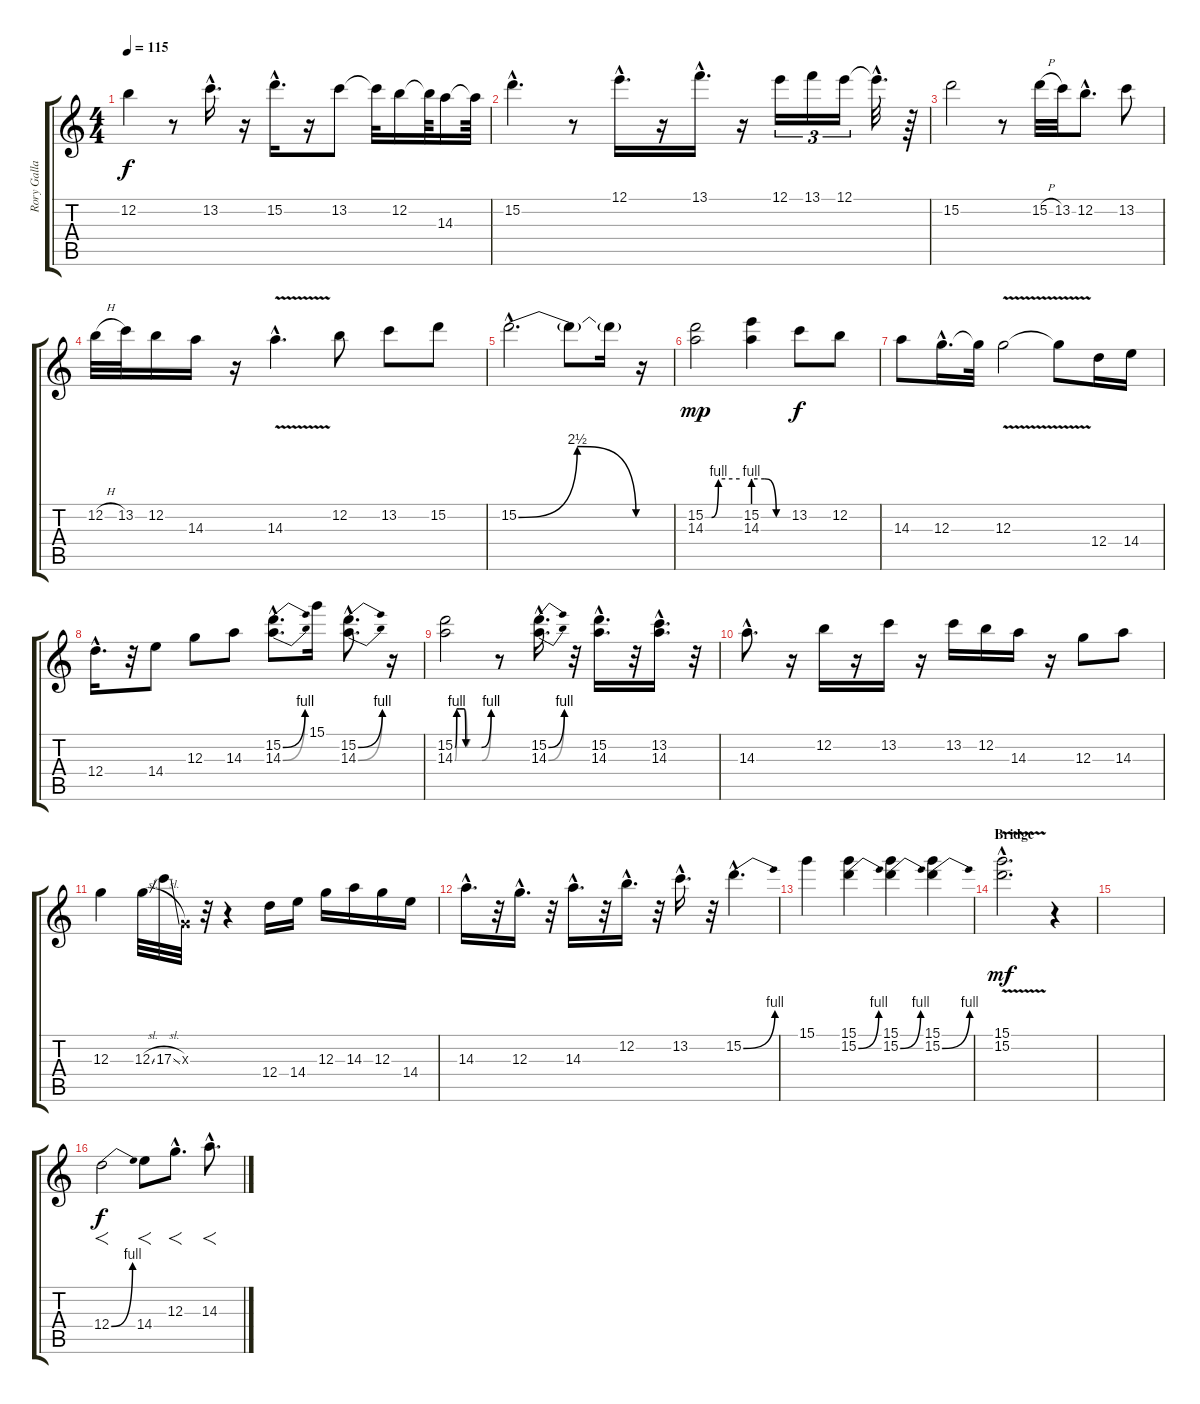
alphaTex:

\track ("Rory Gallagher (Lead)" "Rory Galla") {instrument overdrivenguitar}
\staff {score tabs}
\tuning (E4 B3 G3 D3 A2 E2) {hide}
\ts (4 4)
\tempo 115
\clef g2
\ks c
12.2{t}.4{dy f} r.8 13.2{hac}.16{d} r.16 15.2{hac}.16{d} r.16 13.2.8 13.2{t}.32 12.2.16 12.2{t}.64 14.3.16 14.3{t}.64 |
15.2{hac}.4{d} r.8 12.1{hac}.16{d} r.16 13.1{hac}.16{d} r.16 12.1.16{tu (3 2)} 13.1.16{tu (3 2)} 12.1.16{tu (3 2)} 12.1{hac t}.32{d} r.64 |
15.2.2 r.8 15.2{h}.32 13.2.32 12.2{hac}.8{d} 13.2.8 |
12.2{h}.32 13.2.32 12.2.16 14.3.16 r.16 14.3{v hac}.4{d} 12.2.8 13.2.8 15.2.8 |
15.2{be (bendrelease 0 0 33 10 36 10 60 0) hac}.2{d} 15.2{t}.8 15.2{t}.16 r.16 |
(15.2{be (custom 0 0 11 0 23 4 60 4)} 14.3).2{dy mp} (15.2{be (custom 0 4 20 4 40 0 60 0)} 14.3).4 13.2.8{dy f} 12.2.8 |
14.3.8 12.3{hac}.16{d} 12.3{t}.32 12.3{v}.2 12.3{t}.8 12.4.16 14.4.16 |
12.4{hac}.16{d instrument guitarharmonics} r.32{instrument overdrivenguitar} 14.4.8 12.3.8 14.3.8 (15.2{be (bend 0 0 60 4) hac} 14.3{be (bend 0 0 60 4) hac}).8{d} 15.1.16 (15.2{be (bend 0 0 60 4) hac} 14.3{be (bend 0 0 60 4) hac}).8{d} r.16 |
(15.2{be (custom 0 0 3 4 8 4 15 4 18 0 44 0 60 4)} 14.3{be (custom 0 0 3 4 7 4 15 4 20 0 45 0 60 4)}).2 r.8 (15.2{be (bend 0 0 60 4) hac} 14.3{be (bend 0 0 60 4) hac}).16{d} r.32 (15.2{hac} 14.3{hac}).16{d} r.32 (13.2{hac} 14.3{hac}).16{d} r.32 |
14.3{hac}.8{d} r.16 12.2.16 r.16 13.2.16 r.16 13.2.16 12.2.16 14.3.16 r.16 12.3.8 14.3.8 |
12.3.4 12.3{sl}.32 17.3{sl}.32 0.3{x}.32 r.32 r.4 12.4.16 14.4.16 12.3.16 14.3.16 12.3.16 14.4.16 |
14.3{hac}.16{d} r.32 12.3{hac}.16{d} r.32 14.3{hac}.16{d} r.32 12.2{hac}.16{d} r.32 13.2{hac}.16{d} r.32 15.2{be (bend 0 0 60 4) hac}.4{d} |
15.1.4 (15.1 15.2{be (bend 0 0 60 4)}).4 (15.1 15.2{be (bend 0 0 60 4)}).4 (15.1 15.2{be (bend 0 0 60 4)}).4 |
\section ("" "Bridge")
(15.1{hac} 15.2{v hac}).2{d dy mf} r.4 |
|
12.4{be (bend 0 0 60 4)}.2{f dy f} 14.4.8{f} 12.3{hac}.8{f d} 14.3{hac}.8{f d}
